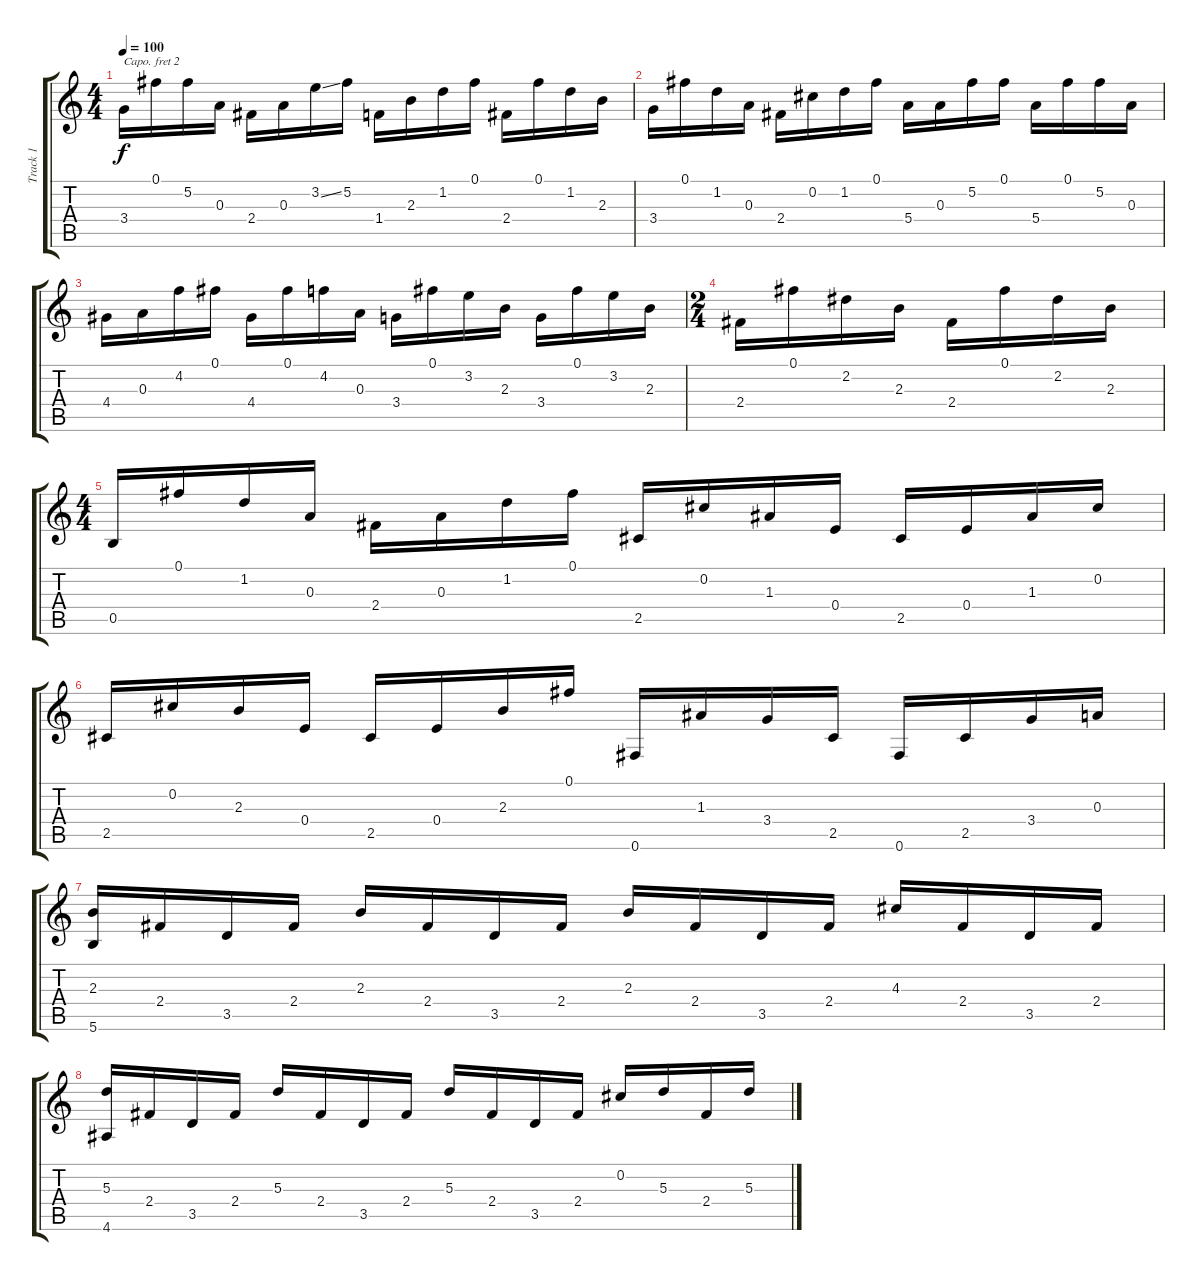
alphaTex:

\track ("Track 1" "Track 1") {instrument acousticguitarnylon}
\staff {score tabs}
\capo 2
\tuning (E4 B3 G3 D3 A2 E2) {hide}
\ts (4 4)
\tempo 100
\clef g2
\ks c
3.4.16{dy f} 0.1.16 5.2.16 0.3.16 2.4.16 0.3.16 3.2{ss}.16 5.2.16 1.4.16 2.3.16 1.2.16 0.1.16 2.4.16 0.1.16 1.2.16 2.3.16 |
3.4.16 0.1.16 1.2.16 0.3.16 2.4.16 0.2.16 1.2.16 0.1.16 5.4.16 0.3.16 5.2.16 0.1.16 5.4.16 0.1.16 5.2.16 0.3.16 |
4.4.16 0.3.16 4.2.16 0.1.16 4.4.16 0.1.16 4.2.16 0.3.16 3.4.16 0.1.16 3.2.16 2.3.16 3.4.16 0.1.16 3.2.16 2.3.16 |
\ts (2 4)
2.4.16 0.1.16 2.2.16 2.3.16 2.4.16 0.1.16 2.2.16 2.3.16 |
\ts (4 4)
0.5.16 0.1.16 1.2.16 0.3.16 2.4.16 0.3.16 1.2.16 0.1.16 2.5.16 0.2.16 1.3.16 0.4.16 2.5.16 0.4.16 1.3.16 0.2.16 |
2.5.16 0.2.16 2.3.16 0.4.16 2.5.16 0.4.16 2.3.16 0.1.16 0.6.16 1.3.16 3.4.16 2.5.16 0.6.16 2.5.16 3.4.16 0.3.16 |
(2.3 5.6).16 2.4.16 3.5.16 2.4.16 2.3.16 2.4.16 3.5.16 2.4.16 2.3.16 2.4.16 3.5.16 2.4.16 4.3.16 2.4.16 3.5.16 2.4.16 |
(5.3 4.6).16 2.4.16 3.5.16 2.4.16 5.3.16 2.4.16 3.5.16 2.4.16 5.3.16 2.4.16 3.5.16 2.4.16 0.2.16 5.3.16 2.4.16 5.3.16
